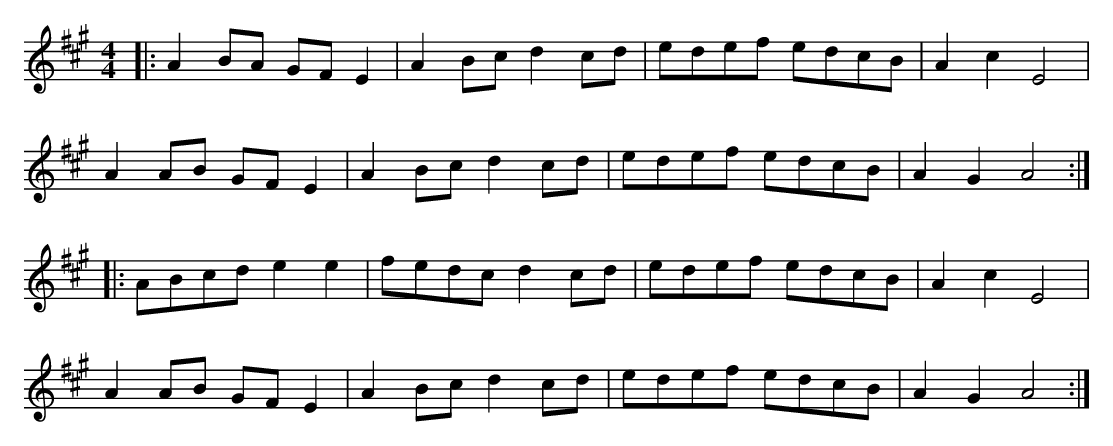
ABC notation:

X:1
M:4/4
K:A
|:A2 BA GF E2|A2 Bc d2 cd|edef edcB|A2c2E4|
A2 AB GF E2|A2 Bc d2 cd|edef edcB|A2G2 A4:|
|:ABcd e2e2|fedc d2 cd|edef edcB|A2c2 E4|
A2 AB GF E2|A2 Bc d2 cd|edef edcB|A2G2 A4:|
